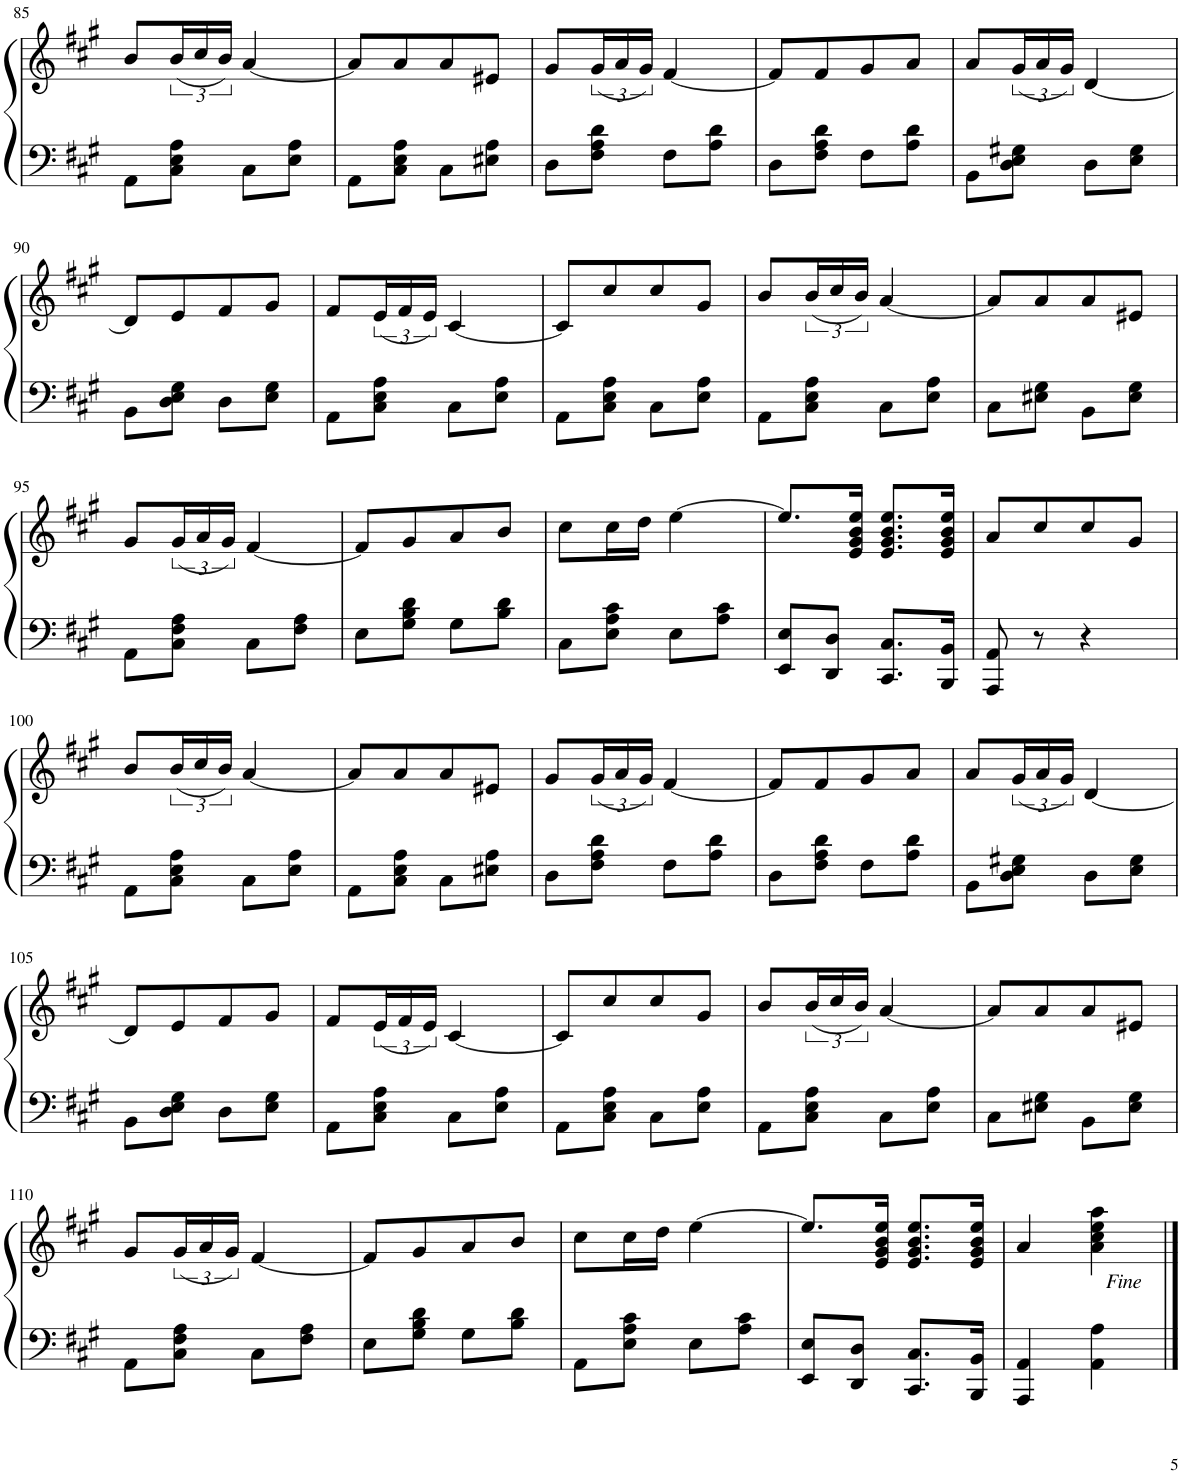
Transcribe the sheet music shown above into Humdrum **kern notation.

**kern	**kern
*part1	*part1
*staff2	*staff1
*I"Piano	*
*I'Pno.	*
!!LO:PB:g=z
*clefF4	*clefG2
*k[f#c#g#]	*k[f#c#g#]
*M2/4	*M2/4
=85	=85
8AA\L	8b/L
8C#\ 8E\ 8A\J	(24b/L
.	24cc#/
.	24b/JJ)
8C#\L	[4a/
8E\ 8A\J	.
=86	=86
8AA\L	8a/L]
8C#\ 8E\ 8A\J	8a/
8C#\L	8a/
8E#X\ 8A\J	8e#X/J
=87	=87
8D\L	8g#/L
8F#\ 8A\ 8d\J	(24g#/L
.	24a/
.	24g#/JJ)
8F#\L	[4f#/
8A\ 8d\J	.
=88	=88
8D\L	8f#/L]
8F#\ 8A\ 8d\J	8f#/
8F#\L	8g#/
8A\ 8d\J	8a/J
=89	=89
8BB\L	8a/L
8D\ 8E\ 8G#X\J	(24g#/L
.	24a/
.	24g#/JJ)
8D\L	[4d/
8E\ 8G#\J	.
!!LO:LB:g=z
=90	=90
8BB\L	8d/L]
8D\ 8E\ 8G#\J	8e/
8D\L	8f#/
8E\ 8G#\J	8g#/J
=91	=91
8AA\L	8f#/L
8C#\ 8E\ 8A\J	(24e/L
.	24f#/
.	24e/JJ)
8C#\L	[4c#/
8E\ 8A\J	.
=92	=92
8AA\L	8c#/L]
8C#\ 8E\ 8A\J	8cc#/
8C#\L	8cc#/
8E\ 8A\J	8g#/J
=93	=93
8AA\L	8b/L
8C#\ 8E\ 8A\J	(24b/L
.	24cc#/
.	24b/JJ)
8C#\L	[4a/
8E\ 8A\J	.
=94	=94
8C#\L	8a/L]
8E#X\ 8G#\J	8a/
8BB\L	8a/
8E#\ 8G#\J	8e#X/J
!!LO:LB:g=z
=95	=95
8AA\L	8g#/L
8C#\ 8F#\ 8A\J	(24g#/L
.	24a/
.	24g#/JJ)
8C#\L	[4f#/
8F#\ 8A\J	.
=96	=96
8E\L	8f#/L]
8G#\ 8B\ 8d\J	8g#/
8G#\L	8a/
8B\ 8d\J	8b/J
=97	=97
8C#\L	8cc#\L
8E\ 8A\ 8c#\J	16cc#\L
.	16dd\JJ
8E\L	[4ee\
8A\ 8c#\J	.
=98	=98
8EE/ 8E/L	8.ee/L]
8DD/ 8D/J	.
.	16e/ 16g#/ 16b/ 16ee/Jk
8.CC#/ 8.C#/L	8.e/ 8.g#/ 8.b/ 8.ee/L
16BBB/ 16BB/Jk	16e/ 16g#/ 16b/ 16ee/Jk
=99	=99
8AAA/ 8AA/	8a/L
8r	8cc#/
4r	8cc#/
.	8g#/J
!!LO:LB:g=z
=100	=100
8AA\L	8b/L
8C#\ 8E\ 8A\J	(24b/L
.	24cc#/
.	24b/JJ)
8C#\L	[4a/
8E\ 8A\J	.
=101	=101
8AA\L	8a/L]
8C#\ 8E\ 8A\J	8a/
8C#\L	8a/
8E#X\ 8A\J	8e#X/J
=102	=102
8D\L	8g#/L
8F#\ 8A\ 8d\J	(24g#/L
.	24a/
.	24g#/JJ)
8F#\L	[4f#/
8A\ 8d\J	.
=103	=103
8D\L	8f#/L]
8F#\ 8A\ 8d\J	8f#/
8F#\L	8g#/
8A\ 8d\J	8a/J
=104	=104
8BB\L	8a/L
8D\ 8E\ 8G#X\J	(24g#/L
.	24a/
.	24g#/JJ)
8D\L	[4d/
8E\ 8G#\J	.
!!LO:LB:g=z
=105	=105
8BB\L	8d/L]
8D\ 8E\ 8G#\J	8e/
8D\L	8f#/
8E\ 8G#\J	8g#/J
=106	=106
8AA\L	8f#/L
8C#\ 8E\ 8A\J	(24e/L
.	24f#/
.	24e/JJ)
8C#\L	[4c#/
8E\ 8A\J	.
=107	=107
8AA\L	8c#/L]
8C#\ 8E\ 8A\J	8cc#/
8C#\L	8cc#/
8E\ 8A\J	8g#/J
=108	=108
8AA\L	8b/L
8C#\ 8E\ 8A\J	(24b/L
.	24cc#/
.	24b/JJ)
8C#\L	[4a/
8E\ 8A\J	.
=109	=109
8C#\L	8a/L]
8E#X\ 8G#\J	8a/
8BB\L	8a/
8E#\ 8G#\J	8e#X/J
!!LO:LB:g=z
=110	=110
8AA\L	8g#/L
8C#\ 8F#\ 8A\J	(24g#/L
.	24a/
.	24g#/JJ)
8C#\L	[4f#/
8F#\ 8A\J	.
=111	=111
8E\L	8f#/L]
8G#\ 8B\ 8d\J	8g#/
8G#\L	8a/
8B\ 8d\J	8b/J
=112	=112
8AA\L	8cc#\L
8E\ 8A\ 8c#\J	16cc#\L
.	16dd\JJ
8E\L	[4ee\
8A\ 8c#\J	.
=113	=113
8EE/ 8E/L	8.ee/L]
8DD/ 8D/J	.
.	16e/ 16g#/ 16b/ 16ee/Jk
8.CC#/ 8.C#/L	8.e/ 8.g#/ 8.b/ 8.ee/L
16BBB/ 16BB/Jk	16e/ 16g#/ 16b/ 16ee/Jk
=114	=114
4AAA/ 4AA/	4a/
4AA\ 4A\	4a\ 4cc#\ 4ee\ 4aa\
==	==
*-	*-
